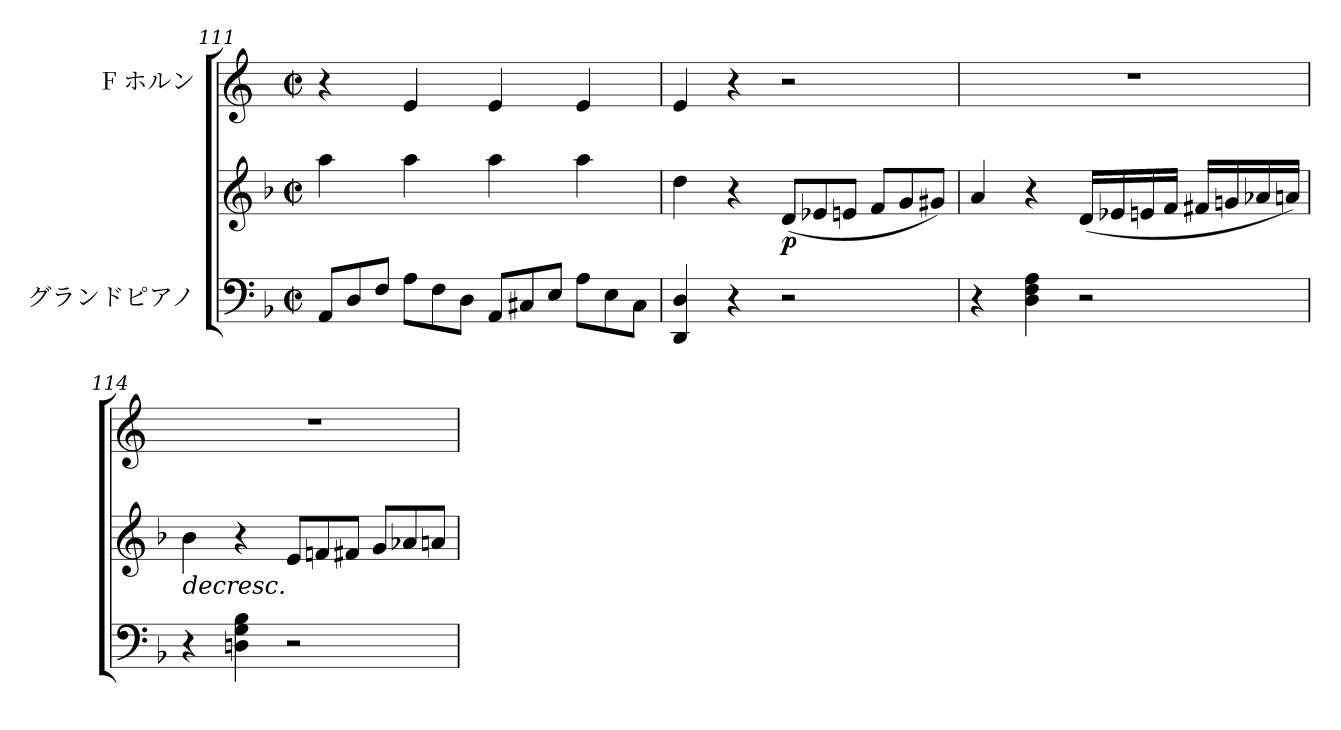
**kern	**kern	**dynam	**kern
*part2	*part2	*part2	*part1
*staff3	*staff2	*staff2/3	*staff1
*I"グランドピアノ	*	*	*I"F ホルン
*clefF4	*clefG2	*	*clefG2
*	*	*	*ITrd4c7
*k[b-]	*k[b-]	*	*k[b-]
*M2/2	*M2/2	*	*M2/2
*met(c|)	*met(c|)	*	*met(c|)
*Xtuplet	*	*	*
=111	=111	=111	=111
12AA/L	4aa\	.	4r
12D/	.	.	.
12F/J	.	.	.
12A\L	4aa\	.	4A/
12F\	.	.	.
12D\J	.	.	.
12AA/L	4aa\	.	4A/
12C#X/	.	.	.
12E/J	.	.	.
12A\L	4aa\	.	4A/
12E\	.	.	.
12C#\J	.	.	.
=112	=112	=112	=112
4DD/ 4D/	4dd\	.	4A/
4r	4r	.	4r
*	*Xtuplet	*	*
!	!	!LO:DY:b	!
2r	(<12d/L	p	2r
.	12e-X/	.	.
.	12en/J	.	.
.	12f/L	.	.
.	12g/	.	.
.	12g#X/J)	.	.
=113	=113	=113	=113
4r	4a/	.	1r
4D\ 4F\ 4A\	4r	.	.
2r	(<16d/LL	.	.
.	16e-X/	.	.
.	16en/	.	.
.	16f/JJ	.	.
.	16f#X/LL	.	.
.	16gn/	.	.
.	16a-X/	.	.
.	16an/JJ)	.	.
=114	=114	=114	=114
!	!LO:TX:b:i:t=decresc.	!	!
4r	4b-\	.	1r
4Dn\ 4G\ 4B-\	4r	.	.
2r	12e/L	.	.
.	12fn/	.	.
.	12f#X/J	.	.
.	12g/L	.	.
.	12a-X/	.	.
.	12an/J	.	.
=	=	=	=
*-	*-	*-	*-
